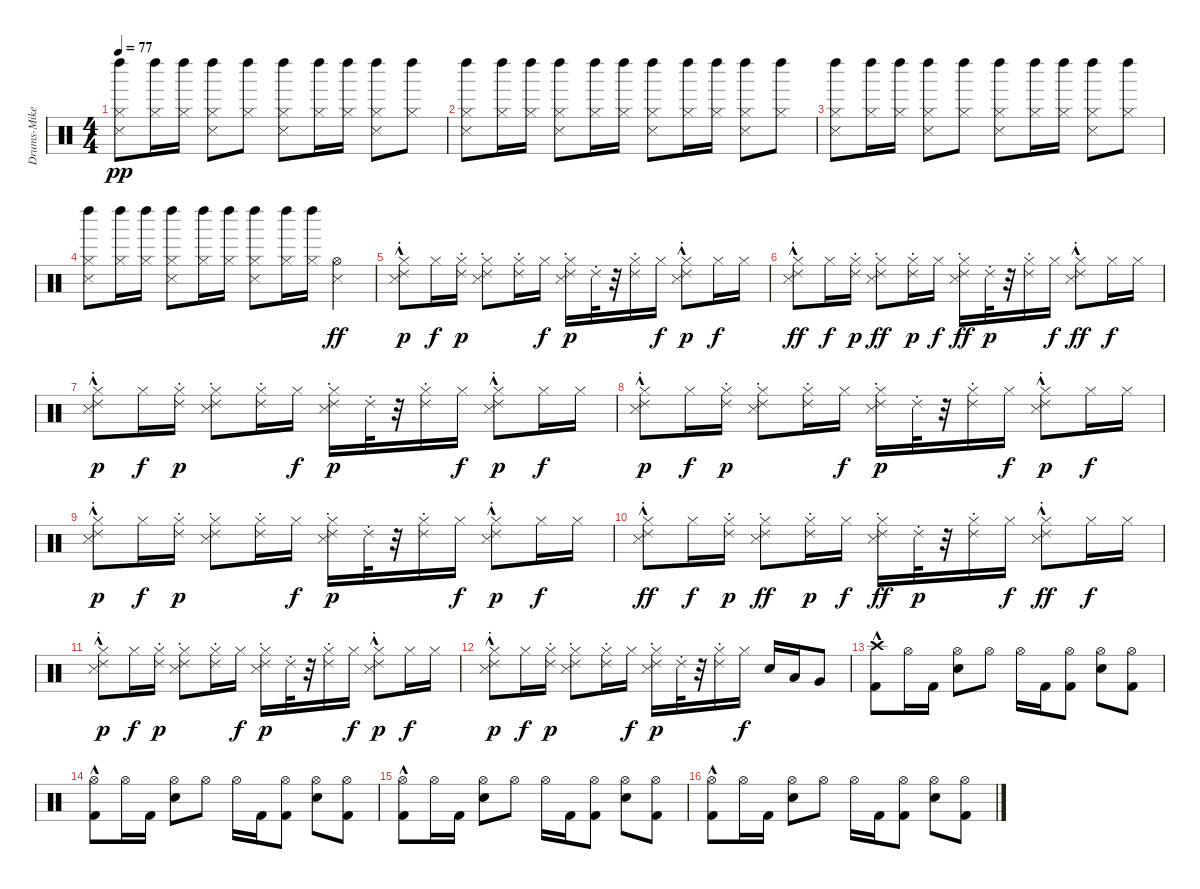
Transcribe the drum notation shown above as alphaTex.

\track ("Drums-Mike Portnoy" "Drums-Mike") {instrument percussion}
\staff {score}
\articulation defaults
\ts (4 4)
\tempo 77
\clef neutral
\ks c
("Snare (side stick) 3" "Left Maraca (hit)" "Hi-Hat (closed)").8{dy pp} ("Left Maraca (hit)" "Hi-Hat (closed)").16 ("Left Maraca (hit)" "Hi-Hat (closed)").16 ("Snare (side stick) 3" "Left Maraca (hit)" "Hi-Hat (closed)").8 ("Left Maraca (hit)" "Hi-Hat (closed)").8 ("Snare (side stick) 3" "Left Maraca (hit)" "Hi-Hat (closed)").8 ("Left Maraca (hit)" "Hi-Hat (closed)").16 ("Left Maraca (hit)" "Hi-Hat (closed)").16 ("Snare (side stick) 3" "Left Maraca (hit)" "Hi-Hat (closed)").8 ("Left Maraca (hit)" "Hi-Hat (closed)").8 |
("Snare (side stick) 3" "Left Maraca (hit)" "Hi-Hat (closed)").8 ("Left Maraca (hit)" "Hi-Hat (closed)").16 ("Left Maraca (hit)" "Hi-Hat (closed)").16 ("Snare (side stick) 3" "Left Maraca (hit)" "Hi-Hat (closed)").8 ("Left Maraca (hit)" "Hi-Hat (closed)").16 ("Left Maraca (hit)" "Hi-Hat (closed)").16 ("Snare (side stick) 3" "Left Maraca (hit)" "Hi-Hat (closed)").8 ("Left Maraca (hit)" "Hi-Hat (closed)").16 ("Left Maraca (hit)" "Hi-Hat (closed)").16 ("Snare (side stick) 3" "Left Maraca (hit)" "Hi-Hat (closed)").8 ("Left Maraca (hit)" "Hi-Hat (closed)").8 |
("Snare (side stick) 3" "Left Maraca (hit)" "Hi-Hat (closed)").8 ("Left Maraca (hit)" "Hi-Hat (closed)").16 ("Left Maraca (hit)" "Hi-Hat (closed)").16 ("Snare (side stick) 3" "Left Maraca (hit)" "Hi-Hat (closed)").8 ("Left Maraca (hit)" "Hi-Hat (closed)").8 ("Snare (side stick) 3" "Left Maraca (hit)" "Hi-Hat (closed)").8 ("Left Maraca (hit)" "Hi-Hat (closed)").16 ("Left Maraca (hit)" "Hi-Hat (closed)").16 ("Snare (side stick) 3" "Left Maraca (hit)" "Hi-Hat (closed)").8 ("Left Maraca (hit)" "Hi-Hat (closed)").8 |
("Snare (side stick) 3" "Left Maraca (hit)" "Hi-Hat (closed)").8 ("Left Maraca (hit)" "Hi-Hat (closed)").16 ("Left Maraca (hit)" "Hi-Hat (closed)").16 ("Snare (side stick) 3" "Left Maraca (hit)" "Hi-Hat (closed)").8 ("Left Maraca (hit)" "Hi-Hat (closed)").16 ("Left Maraca (hit)" "Hi-Hat (closed)").16 ("Snare (side stick) 3" "Left Maraca (hit)" "Hi-Hat (closed)").8 ("Left Maraca (hit)" "Hi-Hat (closed)").16 ("Left Maraca (hit)" "Hi-Hat (closed)").16 ("Snare (side stick) 3" "Hi-Hat (open)").4{dy ff} |
("Snare (side stick) 3" "Hi-Hat (closed)" "Ride (choke) 2"{hac}).8{dy p} "Hi-Hat (closed)".16{dy f} ("Hi-Hat (closed)" "Ride (choke) 2").16{dy p} ("Snare (side stick) 3" "Hi-Hat (closed)" "Ride (choke) 2").8 ("Hi-Hat (closed)" "Ride (choke) 2").16 "Hi-Hat (closed)".16{dy f} ("Snare (side stick) 3" "Hi-Hat (closed)" "Ride (choke) 2").16{dy p} "Ride (choke) 2".32 r.32 ("Hi-Hat (closed)" "Ride (choke) 2").16 "Hi-Hat (closed)".16{dy f} ("Snare (side stick) 3" "Hi-Hat (closed)" "Ride (choke) 2"{hac}).8{dy p} "Hi-Hat (closed)".16{dy f} "Hi-Hat (closed)".16 |
("Ride (choke) 2"{hac} "Snare (side stick) 3" "Hi-Hat (closed)").8{dy ff} "Hi-Hat (closed)".16{dy f} ("Ride (choke) 2" "Hi-Hat (closed)").16{dy p} ("Ride (choke) 2" "Snare (side stick) 3" "Hi-Hat (closed)").8{dy ff} ("Ride (choke) 2" "Hi-Hat (closed)").16{dy p} "Hi-Hat (closed)".16{dy f} ("Ride (choke) 2" "Snare (side stick) 3" "Hi-Hat (closed)").16{dy ff} "Ride (choke) 2".32{dy p} r.32 ("Ride (choke) 2" "Hi-Hat (closed)").16 "Hi-Hat (closed)".16{dy f} ("Ride (choke) 2"{hac} "Snare (side stick) 3" "Hi-Hat (closed)").8{dy ff} "Hi-Hat (closed)".16{dy f} "Hi-Hat (closed)".16 |
("Hi-Hat (closed)" "Snare (side stick) 3" "Ride (choke) 2"{hac}).8{dy p} "Hi-Hat (closed)".16{dy f} ("Hi-Hat (closed)" "Ride (choke) 2").16{dy p} ("Snare (side stick) 3" "Hi-Hat (closed)" "Ride (choke) 2").8 ("Hi-Hat (closed)" "Ride (choke) 2").16 "Hi-Hat (closed)".16{dy f} ("Snare (side stick) 3" "Hi-Hat (closed)" "Ride (choke) 2").16{dy p} "Ride (choke) 2".32 r.32 ("Hi-Hat (closed)" "Ride (choke) 2").16 "Hi-Hat (closed)".16{dy f} ("Snare (side stick) 3" "Hi-Hat (closed)" "Ride (choke) 2"{hac}).8{dy p} "Hi-Hat (closed)".16{dy f} "Hi-Hat (closed)".16 |
("Snare (side stick) 3" "Ride (choke) 2"{hac} "Hi-Hat (closed)").8{dy p} "Hi-Hat (closed)".16{dy f} ("Ride (choke) 2" "Hi-Hat (closed)").16{dy p} ("Snare (side stick) 3" "Ride (choke) 2" "Hi-Hat (closed)").8 ("Ride (choke) 2" "Hi-Hat (closed)").16 "Hi-Hat (closed)".16{dy f} ("Snare (side stick) 3" "Ride (choke) 2" "Hi-Hat (closed)").16{dy p} "Ride (choke) 2".32 r.32 ("Ride (choke) 2" "Hi-Hat (closed)").16 "Hi-Hat (closed)".16{dy f} ("Snare (side stick) 3" "Ride (choke) 2"{hac} "Hi-Hat (closed)").8{dy p} "Hi-Hat (closed)".16{dy f} "Hi-Hat (closed)".16 |
("Snare (side stick) 3" "Hi-Hat (closed)" "Ride (choke) 2"{hac}).8{dy p} "Hi-Hat (closed)".16{dy f} ("Hi-Hat (closed)" "Ride (choke) 2").16{dy p} ("Snare (side stick) 3" "Hi-Hat (closed)" "Ride (choke) 2").8 ("Hi-Hat (closed)" "Ride (choke) 2").16 "Hi-Hat (closed)".16{dy f} ("Snare (side stick) 3" "Hi-Hat (closed)" "Ride (choke) 2").16{dy p} "Ride (choke) 2".32 r.32 ("Hi-Hat (closed)" "Ride (choke) 2").16 "Hi-Hat (closed)".16{dy f} ("Snare (side stick) 3" "Hi-Hat (closed)" "Ride (choke) 2"{hac}).8{dy p} "Hi-Hat (closed)".16{dy f} "Hi-Hat (closed)".16 |
("Ride (choke) 2"{hac} "Snare (side stick) 3" "Hi-Hat (closed)").8{dy ff} "Hi-Hat (closed)".16{dy f} ("Ride (choke) 2" "Hi-Hat (closed)").16{dy p} ("Ride (choke) 2" "Snare (side stick) 3" "Hi-Hat (closed)").8{dy ff} ("Ride (choke) 2" "Hi-Hat (closed)").16{dy p} "Hi-Hat (closed)".16{dy f} ("Ride (choke) 2" "Snare (side stick) 3" "Hi-Hat (closed)").16{dy ff} "Ride (choke) 2".32{dy p} r.32 ("Ride (choke) 2" "Hi-Hat (closed)").16 "Hi-Hat (closed)".16{dy f} ("Ride (choke) 2"{hac} "Snare (side stick) 3" "Hi-Hat (closed)").8{dy ff} "Hi-Hat (closed)".16{dy f} "Hi-Hat (closed)".16 |
("Hi-Hat (closed)" "Snare (side stick) 3" "Ride (choke) 2"{hac}).8{dy p} "Hi-Hat (closed)".16{dy f} ("Hi-Hat (closed)" "Ride (choke) 2").16{dy p} ("Hi-Hat (closed)" "Snare (side stick) 3" "Ride (choke) 2").8 ("Hi-Hat (closed)" "Ride (choke) 2").16 "Hi-Hat (closed)".16{dy f} ("Hi-Hat (closed)" "Snare (side stick) 3" "Ride (choke) 2").16{dy p} "Ride (choke) 2".32 r.32 ("Hi-Hat (closed)" "Ride (choke) 2").16 "Hi-Hat (closed)".16{dy f} ("Hi-Hat (closed)" "Snare (side stick) 3" "Ride (choke) 2"{hac}).8{dy p} "Hi-Hat (closed)".16{dy f} "Hi-Hat (closed)".16 |
("Hi-Hat (closed)" "Snare (side stick) 3" "Ride (choke) 2"{hac}).8{dy p} "Hi-Hat (closed)".16{dy f} ("Hi-Hat (closed)" "Ride (choke) 2").16{dy p} ("Hi-Hat (closed)" "Snare (side stick) 3" "Ride (choke) 2").8 ("Hi-Hat (closed)" "Ride (choke) 2").16 "Hi-Hat (closed)".16{dy f} ("Hi-Hat (closed)" "Snare (side stick) 3" "Ride (choke) 2").16{dy p} "Ride (choke) 2".32 r.32 ("Hi-Hat (closed)" "Ride (choke) 2").16 "Hi-Hat (closed)".16{dy f} "Electric Snare (hit)".16 "Low Tom (hit)".16 "Very Low Tom (hit)".8 |
("Crash high (hit)" "Kick (hit) 2"{hac}).8 "Hi-Hat (open)".16 "Kick (hit) 2".16 ("Hi-Hat (open)" "Electric Snare (hit)").8 "Hi-Hat (open)".8 "Hi-Hat (open)".16 "Kick (hit) 2".16 ("Kick (hit) 2" "Hi-Hat (open)").8 ("Hi-Hat (open)" "Electric Snare (hit)").8 ("Kick (hit) 2" "Hi-Hat (open)").8 |
("Kick (hit) 2"{hac} "Hi-Hat (open)").8 "Hi-Hat (open)".16 "Kick (hit) 2".16 ("Hi-Hat (open)" "Electric Snare (hit)").8 "Hi-Hat (open)".8 "Hi-Hat (open)".16 "Kick (hit) 2".16 ("Kick (hit) 2" "Hi-Hat (open)").8 ("Electric Snare (hit)" "Hi-Hat (open)").8 ("Kick (hit) 2" "Hi-Hat (open)").8 |
("Kick (hit) 2"{hac} "Hi-Hat (open)").8 "Hi-Hat (open)".16 "Kick (hit) 2".16 ("Electric Snare (hit)" "Hi-Hat (open)").8 "Hi-Hat (open)".8 "Hi-Hat (open)".16 "Kick (hit) 2".16 ("Kick (hit) 2" "Hi-Hat (open)").8 ("Electric Snare (hit)" "Hi-Hat (open)").8 ("Kick (hit) 2" "Hi-Hat (open)").8 |
("Kick (hit) 2"{hac} "Hi-Hat (open)").8 "Hi-Hat (open)".16 "Kick (hit) 2".16 ("Electric Snare (hit)" "Hi-Hat (open)").8 "Hi-Hat (open)".8 "Hi-Hat (open)".16 "Kick (hit) 2".16 ("Kick (hit) 2" "Hi-Hat (open)").8 ("Electric Snare (hit)" "Hi-Hat (open)").8 ("Kick (hit) 2" "Hi-Hat (open)").8
